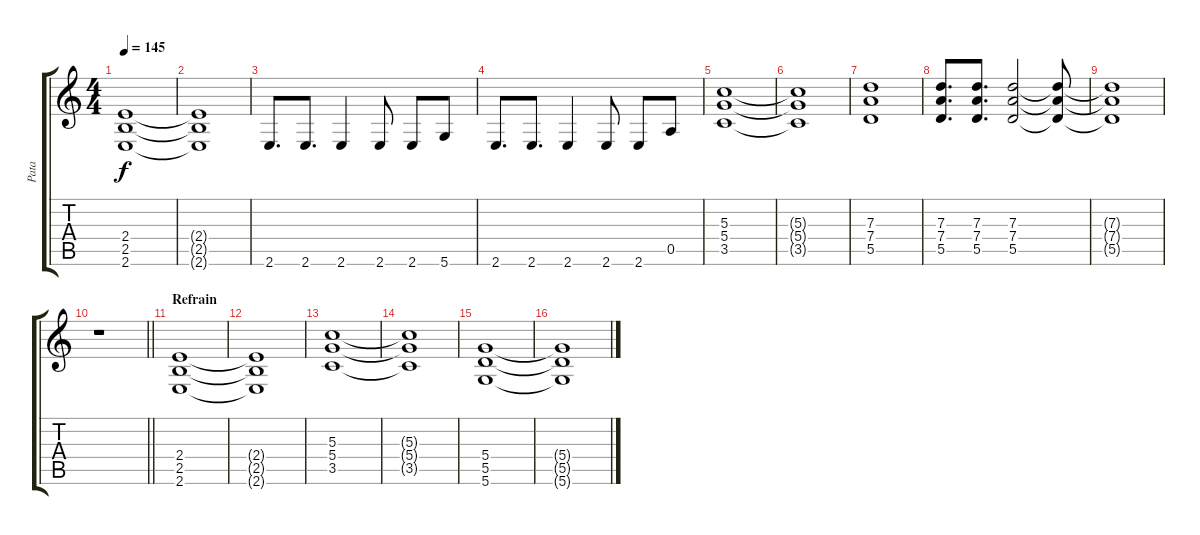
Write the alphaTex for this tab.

\track ("Pata" "Pata") {instrument overdrivenguitar}
\staff {score tabs}
\tuning (E4 B3 G3 D3 A2 D2) {hide}
\ts (4 4)
\tempo 145
\clef g2
\ks c
(2.4 2.5 2.6).1{dy f} |
(2.4{t} 2.5{t} 2.6{t}).1 |
2.6.8{d} 2.6.8{d} 2.6.4 2.6.8 2.6.8 5.6.8 |
2.6.8{d} 2.6.8{d} 2.6.4 2.6.8 2.6.8 0.5.8 |
(5.3 5.4 3.5).1 |
(5.3{t} 5.4{t} 3.5{t}).1 |
(7.3 7.4 5.5).1 |
(7.3 7.4 5.5).8{d} (7.3 7.4 5.5).8{d} (7.3 7.4 5.5).2 (7.3{t} 7.4{t} 5.5{t}).8 |
(7.3{t} 7.4{t} 5.5{t}).1 |
\barLineRight lightlight
r.1 |
\section ("" "Refrain")
(2.4 2.5 2.6).1 |
(2.4{t} 2.5{t} 2.6{t}).1 |
(5.3 5.4 3.5).1 |
(5.3{t} 5.4{t} 3.5{t}).1 |
(5.4 5.5 5.6).1 |
(5.4{t} 5.5{t} 5.6{t}).1
